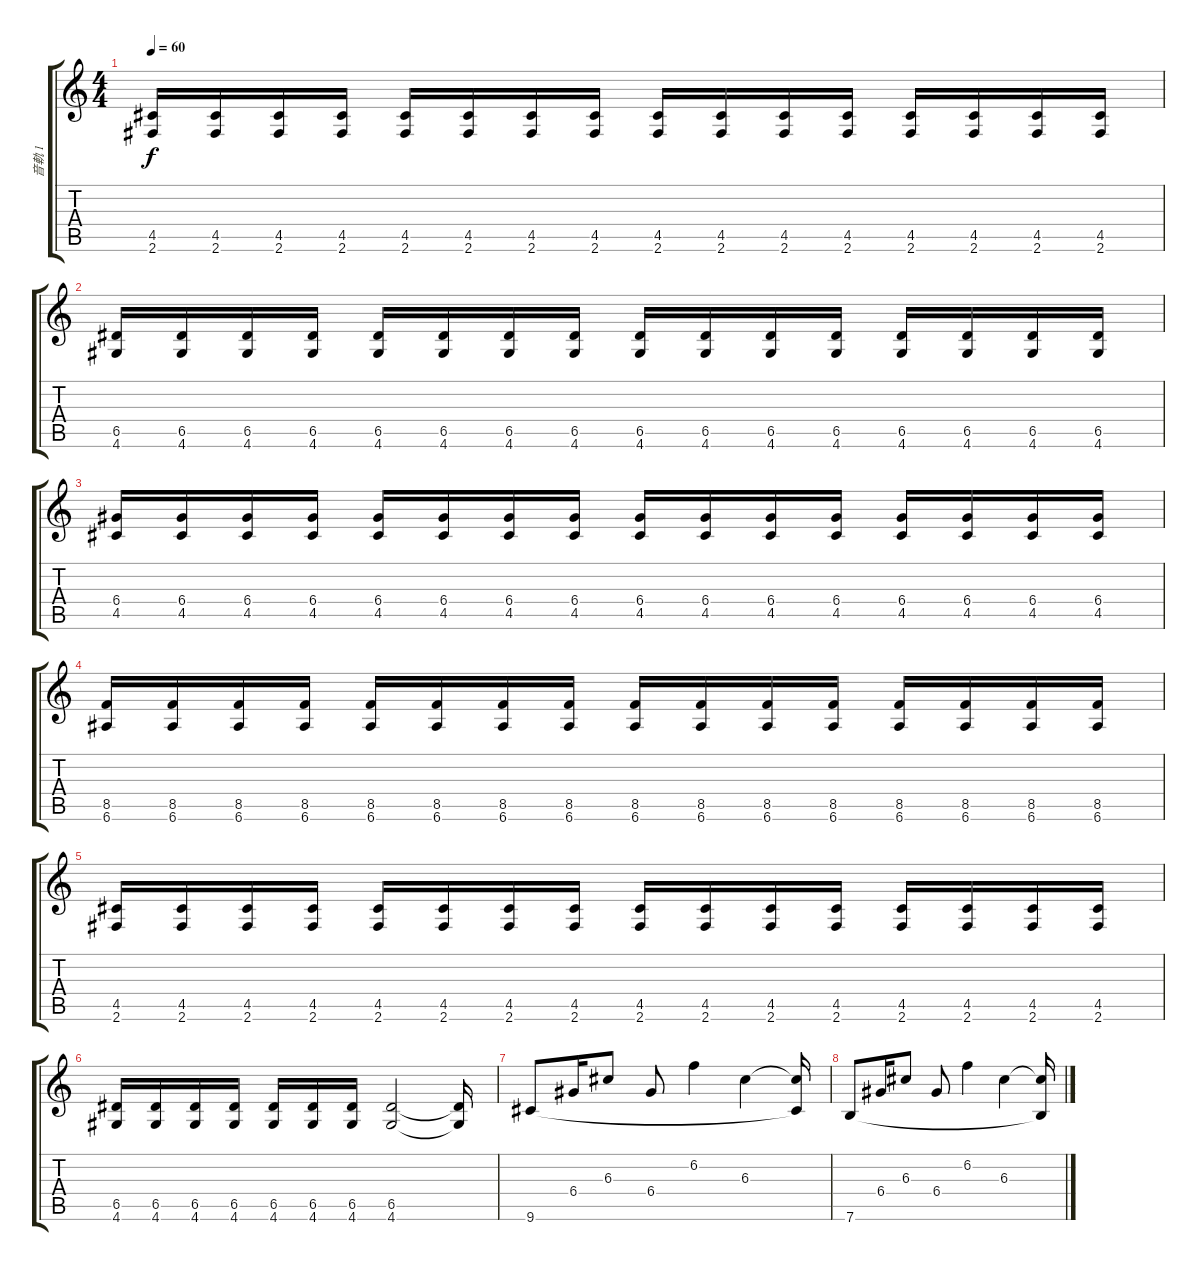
\track ("音軌 1" "音軌 1") {instrument electricguitarjazz}
\staff {score tabs}
\tuning (E4 B3 G3 D3 A2 E2) {hide}
\ts (4 4)
\tempo 60
\clef g2
\ks c
(4.5 2.6).16{dy f} (4.5 2.6).16 (4.5 2.6).16 (4.5 2.6).16 (4.5 2.6).16 (4.5 2.6).16 (4.5 2.6).16 (4.5 2.6).16 (4.5 2.6).16 (4.5 2.6).16 (4.5 2.6).16 (4.5 2.6).16 (4.5 2.6).16 (4.5 2.6).16 (4.5 2.6).16 (4.5 2.6).16 |
(6.5 4.6).16 (6.5 4.6).16 (6.5 4.6).16 (6.5 4.6).16 (6.5 4.6).16 (6.5 4.6).16 (6.5 4.6).16 (6.5 4.6).16 (6.5 4.6).16 (6.5 4.6).16 (6.5 4.6).16 (6.5 4.6).16 (6.5 4.6).16 (6.5 4.6).16 (6.5 4.6).16 (6.5 4.6).16 |
(6.4 4.5).16 (6.4 4.5).16 (6.4 4.5).16 (6.4 4.5).16 (6.4 4.5).16 (6.4 4.5).16 (6.4 4.5).16 (6.4 4.5).16 (6.4 4.5).16 (6.4 4.5).16 (6.4 4.5).16 (6.4 4.5).16 (6.4 4.5).16 (6.4 4.5).16 (6.4 4.5).16 (6.4 4.5).16 |
(8.5 6.6).16 (8.5 6.6).16 (8.5 6.6).16 (8.5 6.6).16 (8.5 6.6).16 (8.5 6.6).16 (8.5 6.6).16 (8.5 6.6).16 (8.5 6.6).16 (8.5 6.6).16 (8.5 6.6).16 (8.5 6.6).16 (8.5 6.6).16 (8.5 6.6).16 (8.5 6.6).16 (8.5 6.6).16 |
(4.5 2.6).16 (4.5 2.6).16 (4.5 2.6).16 (4.5 2.6).16 (4.5 2.6).16 (4.5 2.6).16 (4.5 2.6).16 (4.5 2.6).16 (4.5 2.6).16 (4.5 2.6).16 (4.5 2.6).16 (4.5 2.6).16 (4.5 2.6).16 (4.5 2.6).16 (4.5 2.6).16 (4.5 2.6).16 |
(6.5 4.6).16 (6.5 4.6).16 (6.5 4.6).16 (6.5 4.6).16 (6.5 4.6).16 (6.5 4.6).16 (6.5 4.6).16 (6.5 4.6).2 (6.5{t} 4.6{t}).16 |
9.6.8{instrument electricguitarjazz} 6.4.16 6.3.8 6.4.8 6.2.4 6.3.4 (6.3{t} 9.6{t}).16 |
7.6.8 6.4.16 6.3.8 6.4.8 6.2.4 6.3.4 (6.3{t} 7.6{t}).16
